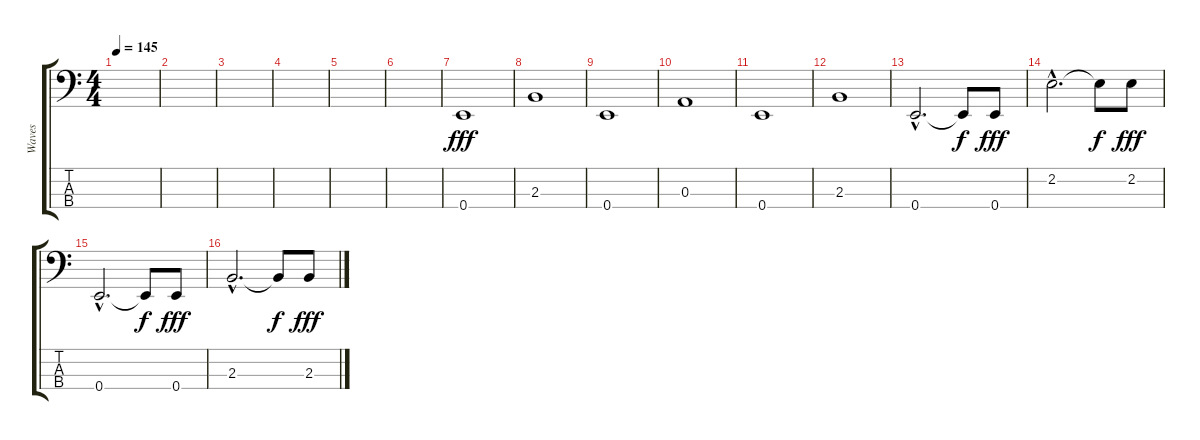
\track ("Waves" "Waves") {instrument electricbasspick}
\staff {score tabs}
\tuning (G2 D2 A1 E1) {hide}
\ts (4 4)
\tempo 145
\clef f4
\ks c
|
|
|
|
|
|
0.4.1{dy fff} |
2.3.1 |
0.4.1 |
0.3.1 |
0.4.1 |
2.3.1 |
0.4{hac}.2{d} 0.4{t}.8{dy f} 0.4.8{dy fff} |
2.2{hac}.2{d} 2.2{t}.8{dy f} 2.2.8{dy fff} |
0.4{hac}.2{d} 0.4{t}.8{dy f} 0.4.8{dy fff} |
2.3{hac}.2{d} 2.3{t}.8{dy f} 2.3.8{dy fff}
